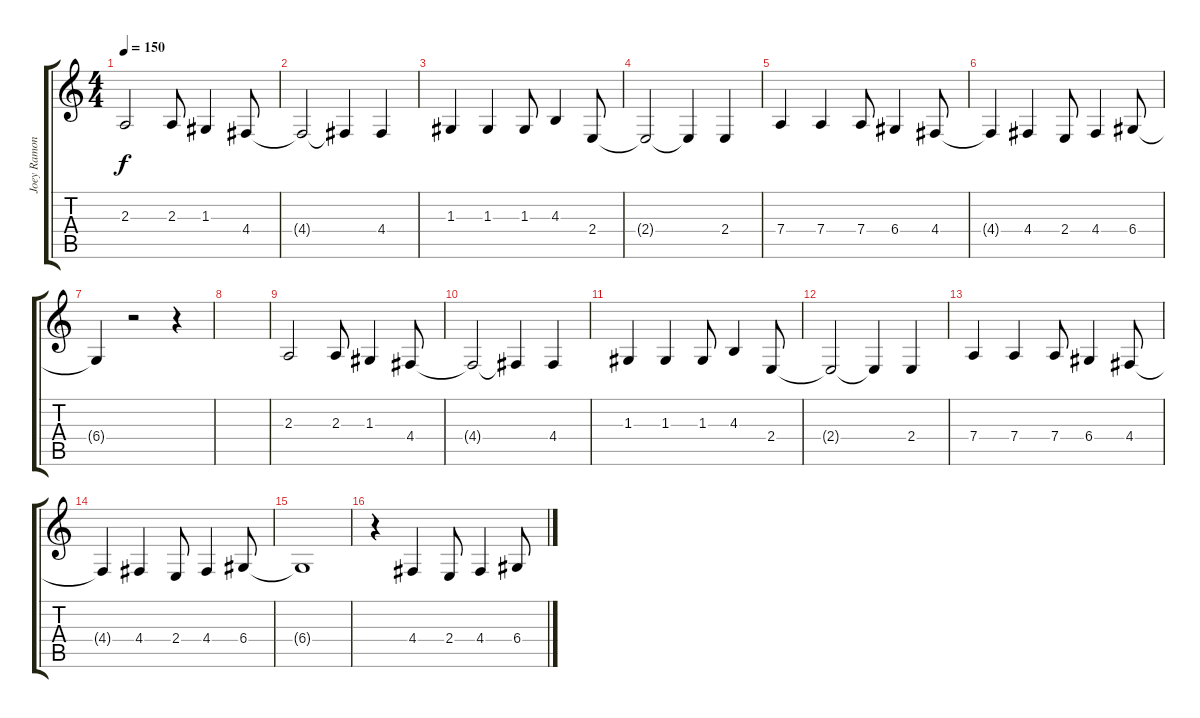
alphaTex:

\track ("Joey Ramone - Vocals" "Joey Ramon") {instrument recorder}
\staff {score tabs}
\tuning (E4 B3 G3 D3 A2 E2) {hide}
\ts (4 4)
\tempo 150
\clef g2
\ks c
2.3.2{dy f} 2.3.8 1.3.4 4.4.8 |
4.4{t}.2 4.4{t}.4 4.4.4 |
1.3.4 1.3.4 1.3.8 4.3.4 2.4.8 |
2.4{t}.2 2.4{t}.4 2.4.4 |
7.4.4 7.4.4 7.4.8 6.4.4 4.4.8 |
4.4{t}.4 4.4.4 2.4.8 4.4.4 6.4.8 |
6.4{t}.4 r.2 r.4 |
|
2.3.2 2.3.8 1.3.4 4.4.8 |
4.4{t}.2 4.4{t}.4 4.4.4 |
1.3.4 1.3.4 1.3.8 4.3.4 2.4.8 |
2.4{t}.2 2.4{t}.4 2.4.4 |
7.4.4 7.4.4 7.4.8 6.4.4 4.4.8 |
4.4{t}.4 4.4.4 2.4.8 4.4.4 6.4.8 |
6.4{t}.1 |
r.4 4.4.4 2.4.8 4.4.4 6.4.8
